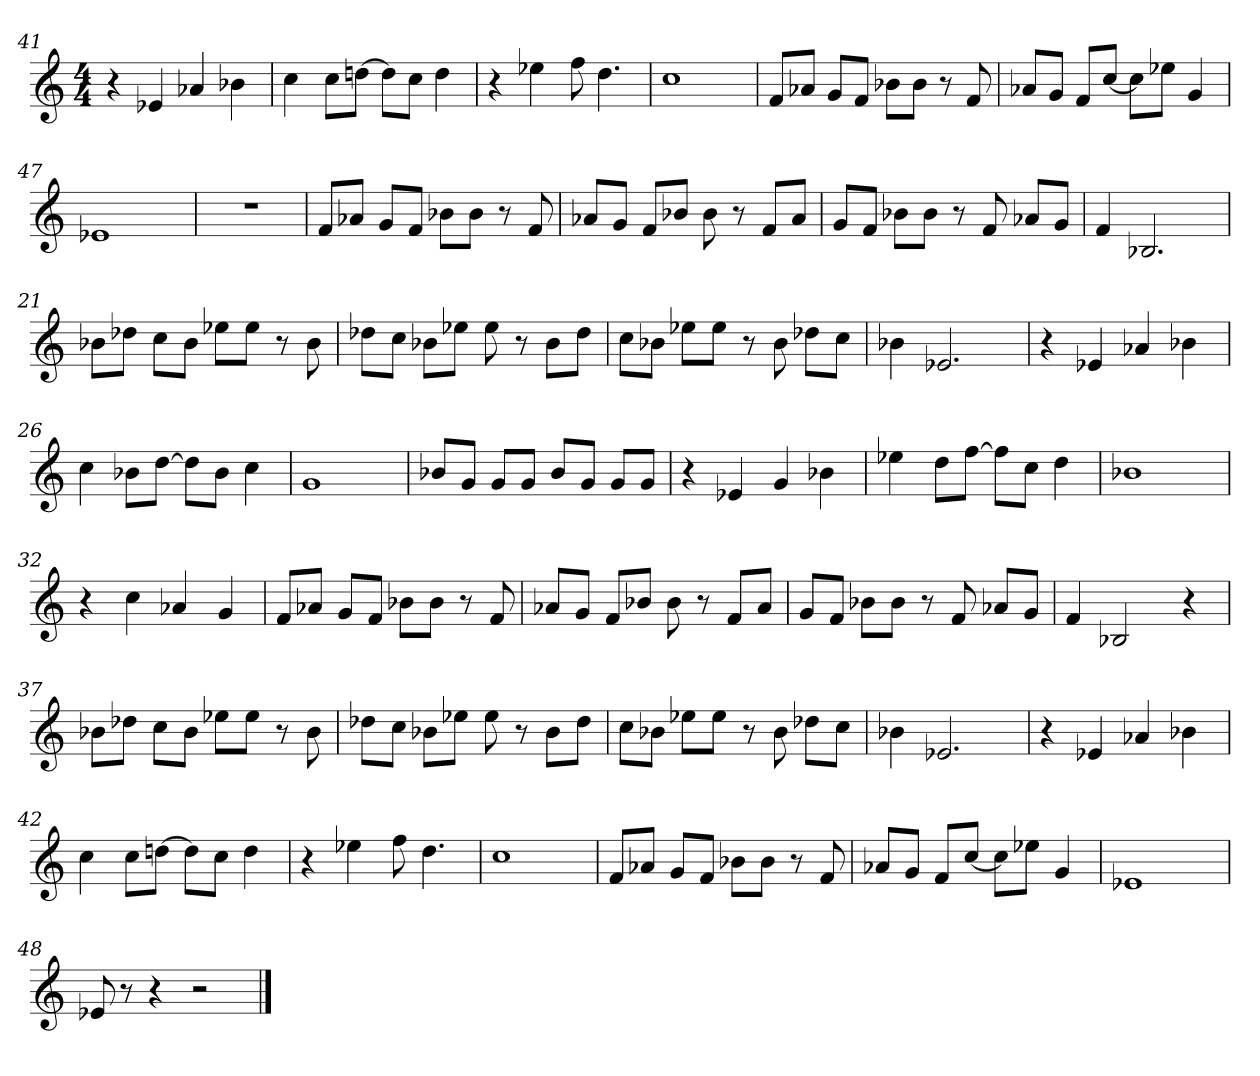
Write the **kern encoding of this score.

**kern
*part1
*staff1
*M4/4
=41
4r
4e-X
4a-X
4b-X
=42
4cc
8ccL
[8ddnJ
8ddL]
8ccJ
4dd
=43
4r
4ee-X
8ff
4.dd
=44
1cc
=45
8fL
8a-XJ
8gL
8fJ
8b-XL
8b-J
8r
8f
=46
8a-XL
8gJ
8fL
[8ccJ
8ccL]
8ee-XJ
4g
=47
1e-X
=48
1r
=17
8fL
8a-XJ
8gL
8fJ
8b-XL
8b-J
8r
8f
=18
8a-XL
8gJ
8fL
8b-XJ
8b-
8r
8fL
8a-J
=19
8gL
8fJ
8b-XL
8b-J
8r
8f
8a-XL
8gJ
=20
4f
2.B-X
=21
8b-XL
8dd-XJ
8ccL
8b-J
8ee-XL
8ee-J
8r
8b-
=22
8dd-XL
8ccJ
8b-XL
8ee-XJ
8ee-
8r
8b-L
8dd-J
=23
8ccL
8b-XJ
8ee-XL
8ee-J
8r
8b-
8dd-XL
8ccJ
=24
4b-X
2.e-X
=25
4r
4e-X
4a-X
4b-X
=26
4cc
8b-XL
[8ddJ
8ddL]
8b-J
4cc
=27
1g
=28
8b-XL
8gJ
8gL
8gJ
8b-L
8gJ
8gL
8gJ
=29
4r
4e-X
4g
4b-X
=30
4ee-X
8ddL
[8ffJ
8ffL]
8ccJ
4dd
=31
1b-X
=32
4r
4cc
4a-X
4g
=33
8fL
8a-XJ
8gL
8fJ
8b-XL
8b-J
8r
8f
=34
8a-XL
8gJ
8fL
8b-XJ
8b-
8r
8fL
8a-J
=35
8gL
8fJ
8b-XL
8b-J
8r
8f
8a-XL
8gJ
=36
4f
2B-X
4r
=37
8b-XL
8dd-XJ
8ccL
8b-J
8ee-XL
8ee-J
8r
8b-
=38
8dd-XL
8ccJ
8b-XL
8ee-XJ
8ee-
8r
8b-L
8dd-J
=39
8ccL
8b-XJ
8ee-XL
8ee-J
8r
8b-
8dd-XL
8ccJ
=40
4b-X
2.e-X
=41
4r
4e-X
4a-X
4b-X
=42
4cc
8ccL
[8ddnJ
8ddL]
8ccJ
4dd
=43
4r
4ee-X
8ff
4.dd
=44
1cc
=45
8fL
8a-XJ
8gL
8fJ
8b-XL
8b-J
8r
8f
=46
8a-XL
8gJ
8fL
[8ccJ
8ccL]
8ee-XJ
4g
=47
1e-X
=48
8e-X
8r
4r
2r
==
*-
